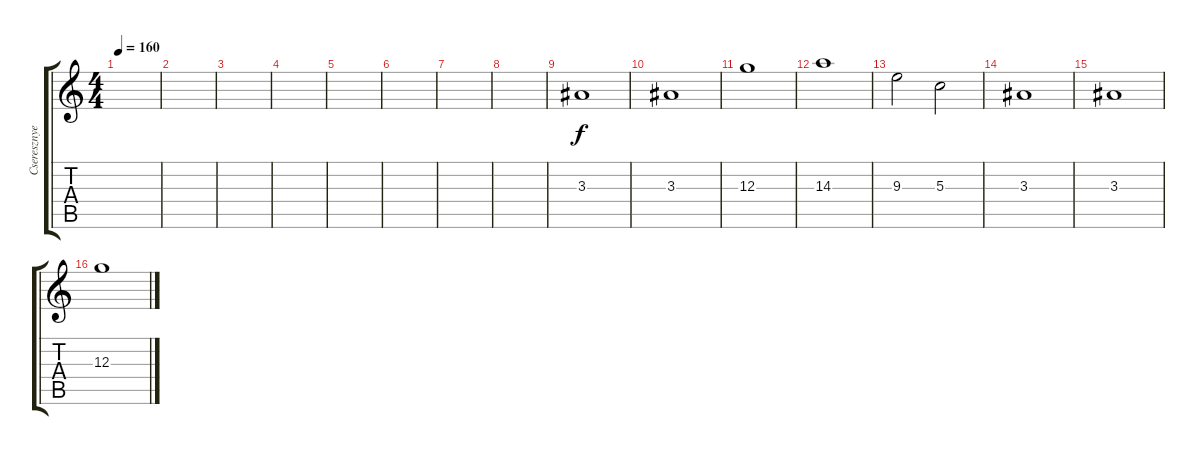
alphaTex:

\track ("Cseresznye - Gitár - Szóló" "Cseresznye") {instrument overdrivenguitar}
\staff {score tabs}
\tuning (E4 B3 G3 D3 A2 E2) {hide}
\ts (4 4)
\tempo 160
\clef g2
\ks c
|
|
|
|
|
|
|
|
3.3.1 |
3.3.1 |
12.3.1 |
14.3.1 |
9.3.2 5.3.2 |
3.3.1 |
3.3.1 |
12.3.1
